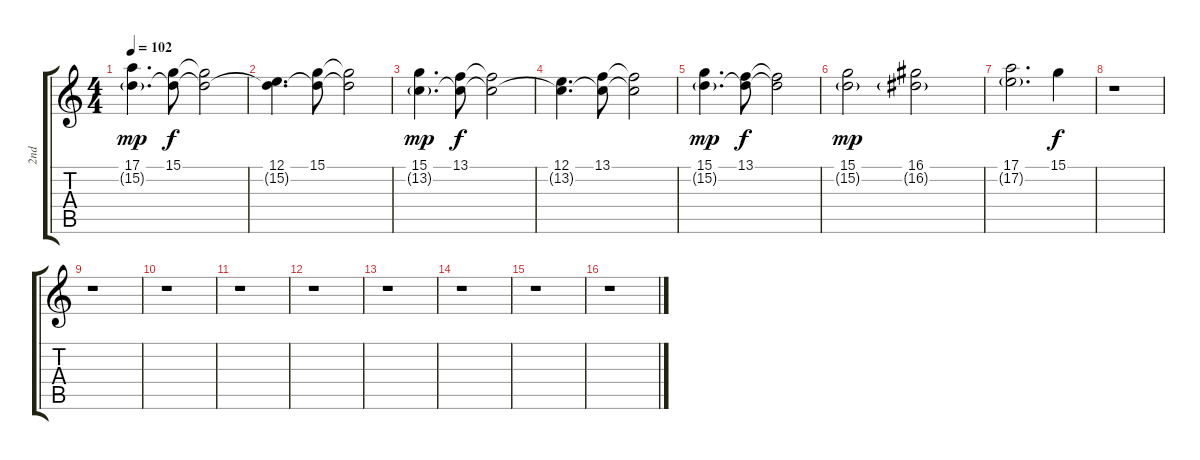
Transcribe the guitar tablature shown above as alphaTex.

\track ("2nd" "2nd") {instrument pad2warm}
\staff {score tabs}
\tuning (E4 B3 G3 D3 A2 E2) {hide}
\ts (4 4)
\tempo 102
\clef g2
\ks c
(17.1 15.2{g}).4{d dy mp} (15.1 15.2{t}).8{dy f} (15.1{t} 15.2{t}).2 |
(12.1 15.2{t}).4{d} (15.1 15.2{t}).8 (15.1{t} 15.2{t}).2 |
(15.1 13.2{g}).4{d dy mp} (13.1 13.2{t}).8{dy f} (13.1{t} 13.2{t}).2 |
(12.1 13.2{t}).4{d} (13.1 13.2{t}).8 (13.1{t} 13.2{t}).2 |
(15.1 15.2{g}).4{d dy mp} (13.1 15.2{t}).8{dy f} (13.1{t} 15.2{t}).2 |
(15.1 15.2{g}).2{dy mp} (16.1 16.2{g}).2 |
(17.1 17.2{g}).2{d} 15.1.4{dy f} |
r.1 |
r.1 |
r.1 |
r.1 |
r.1 |
r.1 |
r.1 |
r.1 |
r.1
